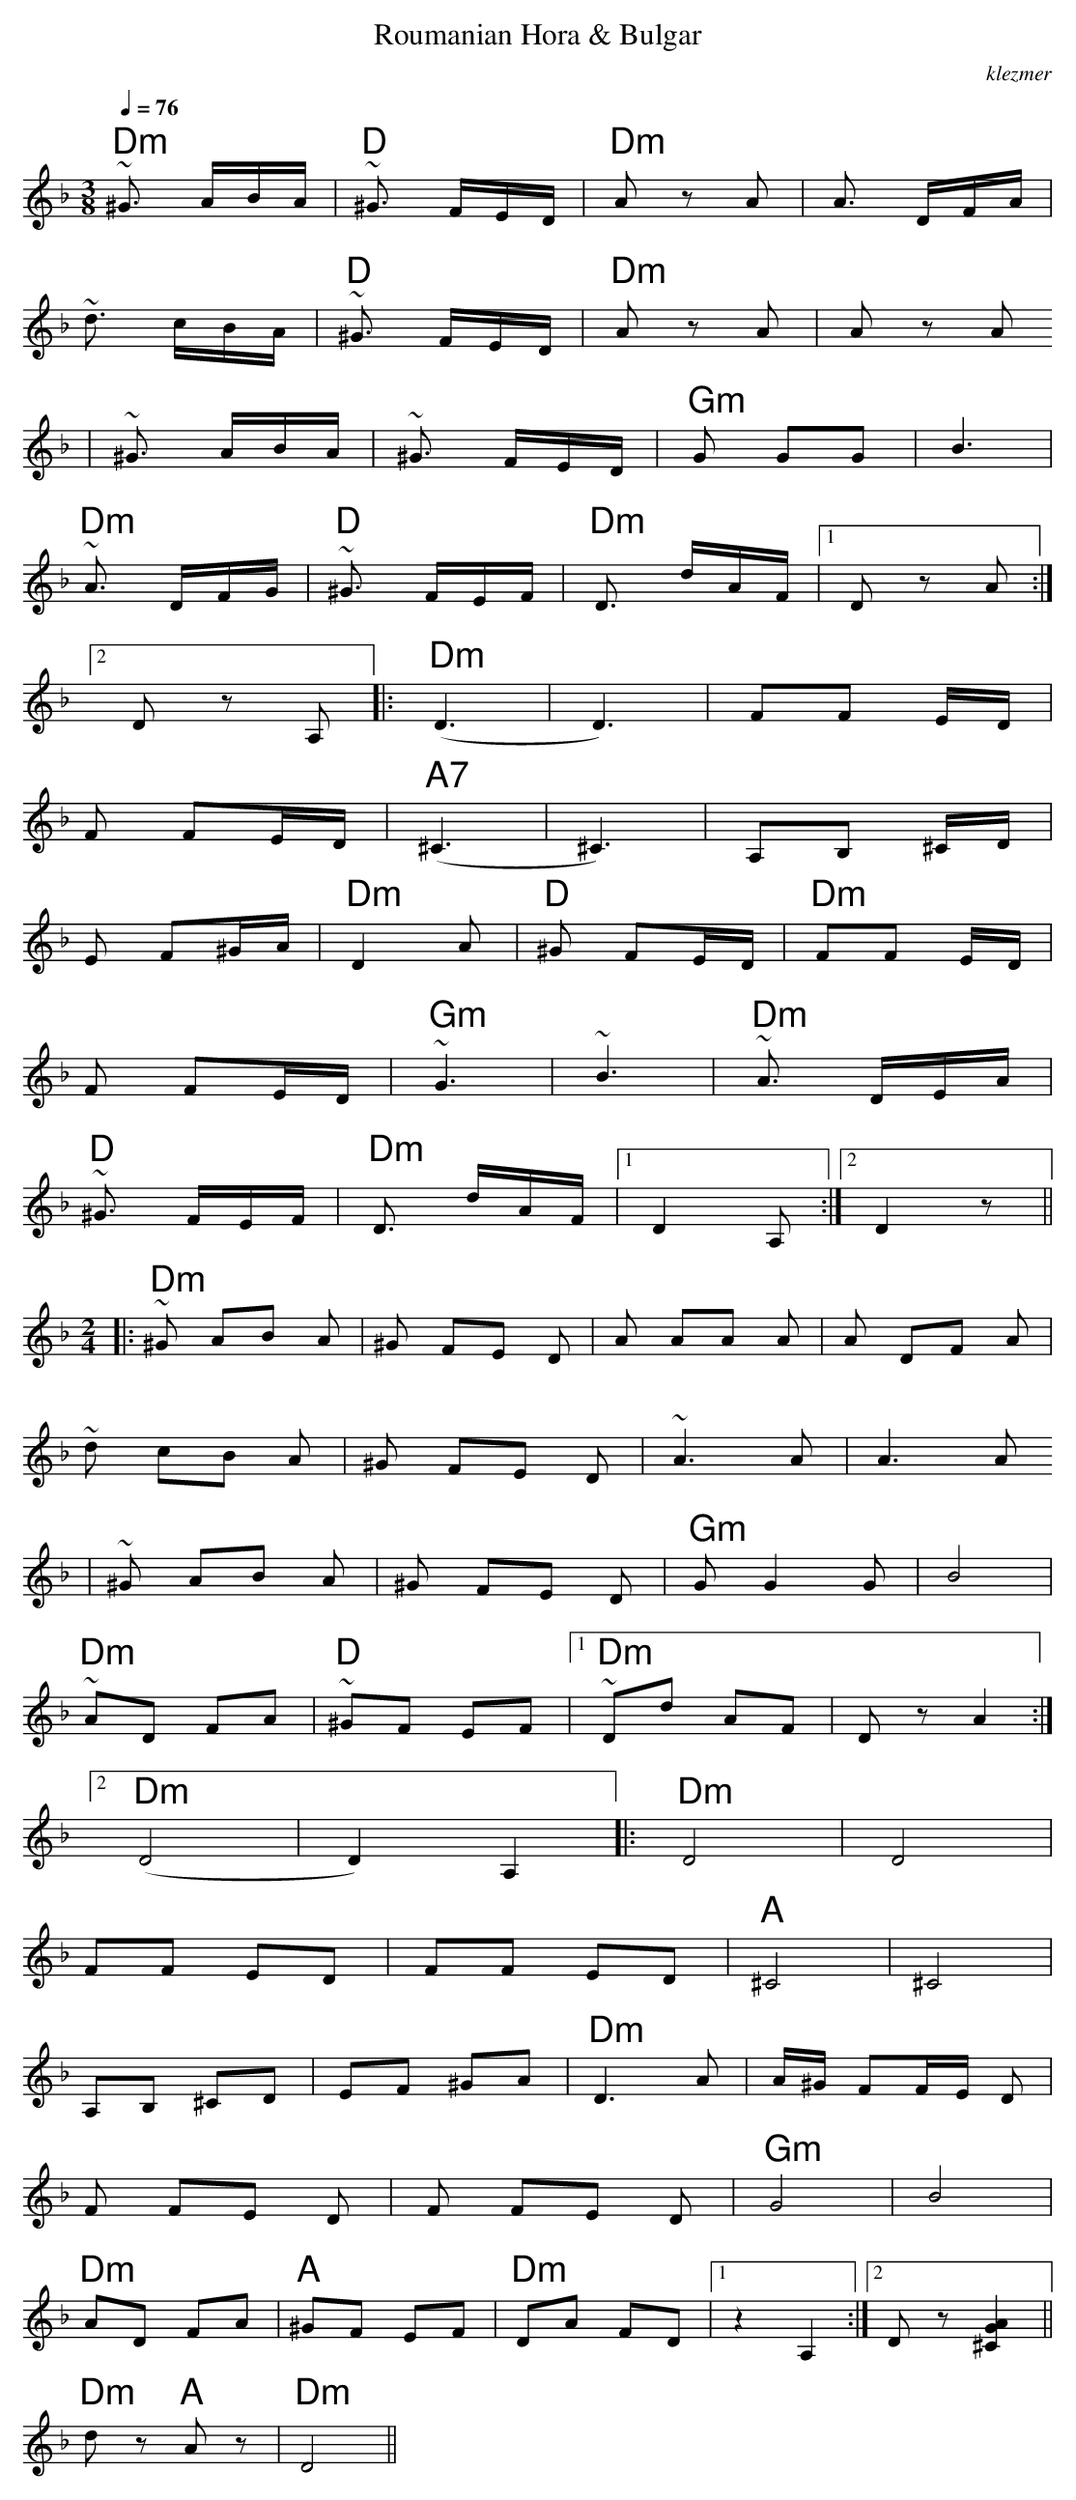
X:1
T:Roumanian Hora & Bulgar
O:klezmer
M:3/8
L:1/8
Q:1/4=76
K:Dm
V:1
"Dm" ~^G3/2 A/B/A/|"D" ~^G3/2 F/E/D/|"Dm" A zA |A3/2 D/F/A/|
~d3/2 c/B/A/|"D" ~^G3/2 F/E/D/|"Dm" A zA |Az A
|~^G3/2 A/B/A/|~^G3/2 F/E/D/|"Gm" G GG |B3 |
"Dm" ~A3/2 D/F/G/|"D" ~^G3/2 F/E/F/|"Dm" D3/2 d/A/F/|1 D zA :|2
Dz A,||  |:"Dm" (D3 |D3) |FF E/D/|
F FE/D/ |"A7" (^C3 |^C3) |A,B, ^C/D/|
E F^G/A/ |"Dm" D2 A|"D" ^G FE/D/  |"Dm" FF E/D/|
F FE/D/ |"Gm" ~G3 |~B3 |"Dm" ~A3/2 D/E/A/|
"D" ~^G3/2 F/E/F/|"Dm" D3/2 d/A/F/|1 D2 A,:|2 D2 z||
M:2/4
|:  "Dm" ~^G AB A|^G FE D|A AA A|A DF A|
~d cB A|^G FE D|~A3 A|A3 A
|~^G AB A|^G FE D|"Gm" G G2 G|B4 |
"Dm" ~AD FA |"D" ~^GF EF |1 "Dm" ~Dd AF |Dz A2 :|2
"Dm" (D4 |D2) A,2  |:"Dm" D4 |D4 |
FF ED |FF ED |"A" ^C4 |^C4 |
A,B, ^CD |EF ^GA |"Dm" D3 A|A/^G/ FF/E/ D|
F FE D|F FE D|"Gm" G4 | B4 |
"Dm" AD FA |"A" ^GF EF |"Dm" DA FD |1 z2 A,2 :|2 D z [A2G2^C2] ||
"Dm" dz "A" Az |"Dm"  D4 ||
